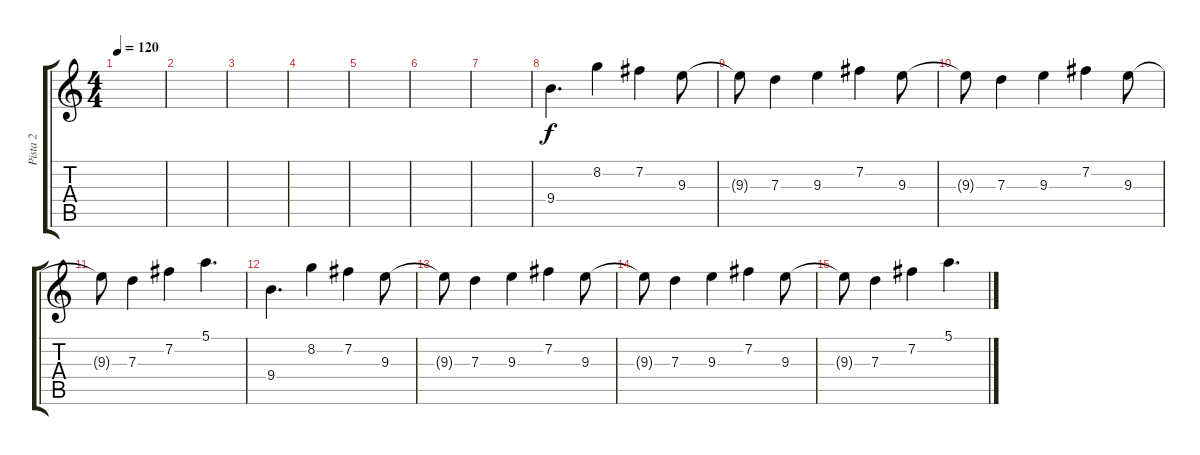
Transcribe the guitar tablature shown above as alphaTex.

\track ("Pista 2" "Pista 2") {instrument acousticguitarsteel}
\staff {score tabs}
\tuning (E4 B3 G3 D3 A2 E2) {hide}
\ts (4 4)
\tempo 120
\clef g2
\ks c
|
|
|
|
|
|
|
9.4.4{d} 8.2.4 7.2.4 9.3.8 |
9.3{t}.8 7.3.4 9.3.4 7.2.4 9.3.8 |
9.3{t}.8 7.3.4 9.3.4 7.2.4 9.3.8 |
9.3{t}.8 7.3.4 7.2.4 5.1.4{d} |
9.4.4{d} 8.2.4 7.2.4 9.3.8 |
9.3{t}.8 7.3.4 9.3.4 7.2.4 9.3.8 |
9.3{t}.8{volume 0} 7.3.4 9.3.4 7.2.4 9.3.8 |
9.3{t}.8 7.3.4 7.2.4 5.1.4{d}
